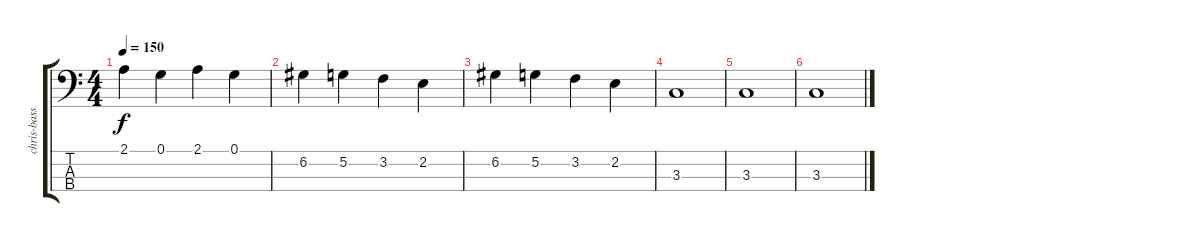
\track ("chris-bass" "chris-bass") {instrument electricbasspick}
\staff {score tabs}
\tuning (G2 D2 A1 E1) {hide}
\ts (4 4)
\tempo 150
\clef f4
\ks c
2.1.4{dy f} 0.1.4 2.1.4 0.1.4 |
6.2.4 5.2.4 3.2.4 2.2.4 |
6.2.4 5.2.4 3.2.4 2.2.4 |
3.3.1 |
3.3.1 |
3.3.1
